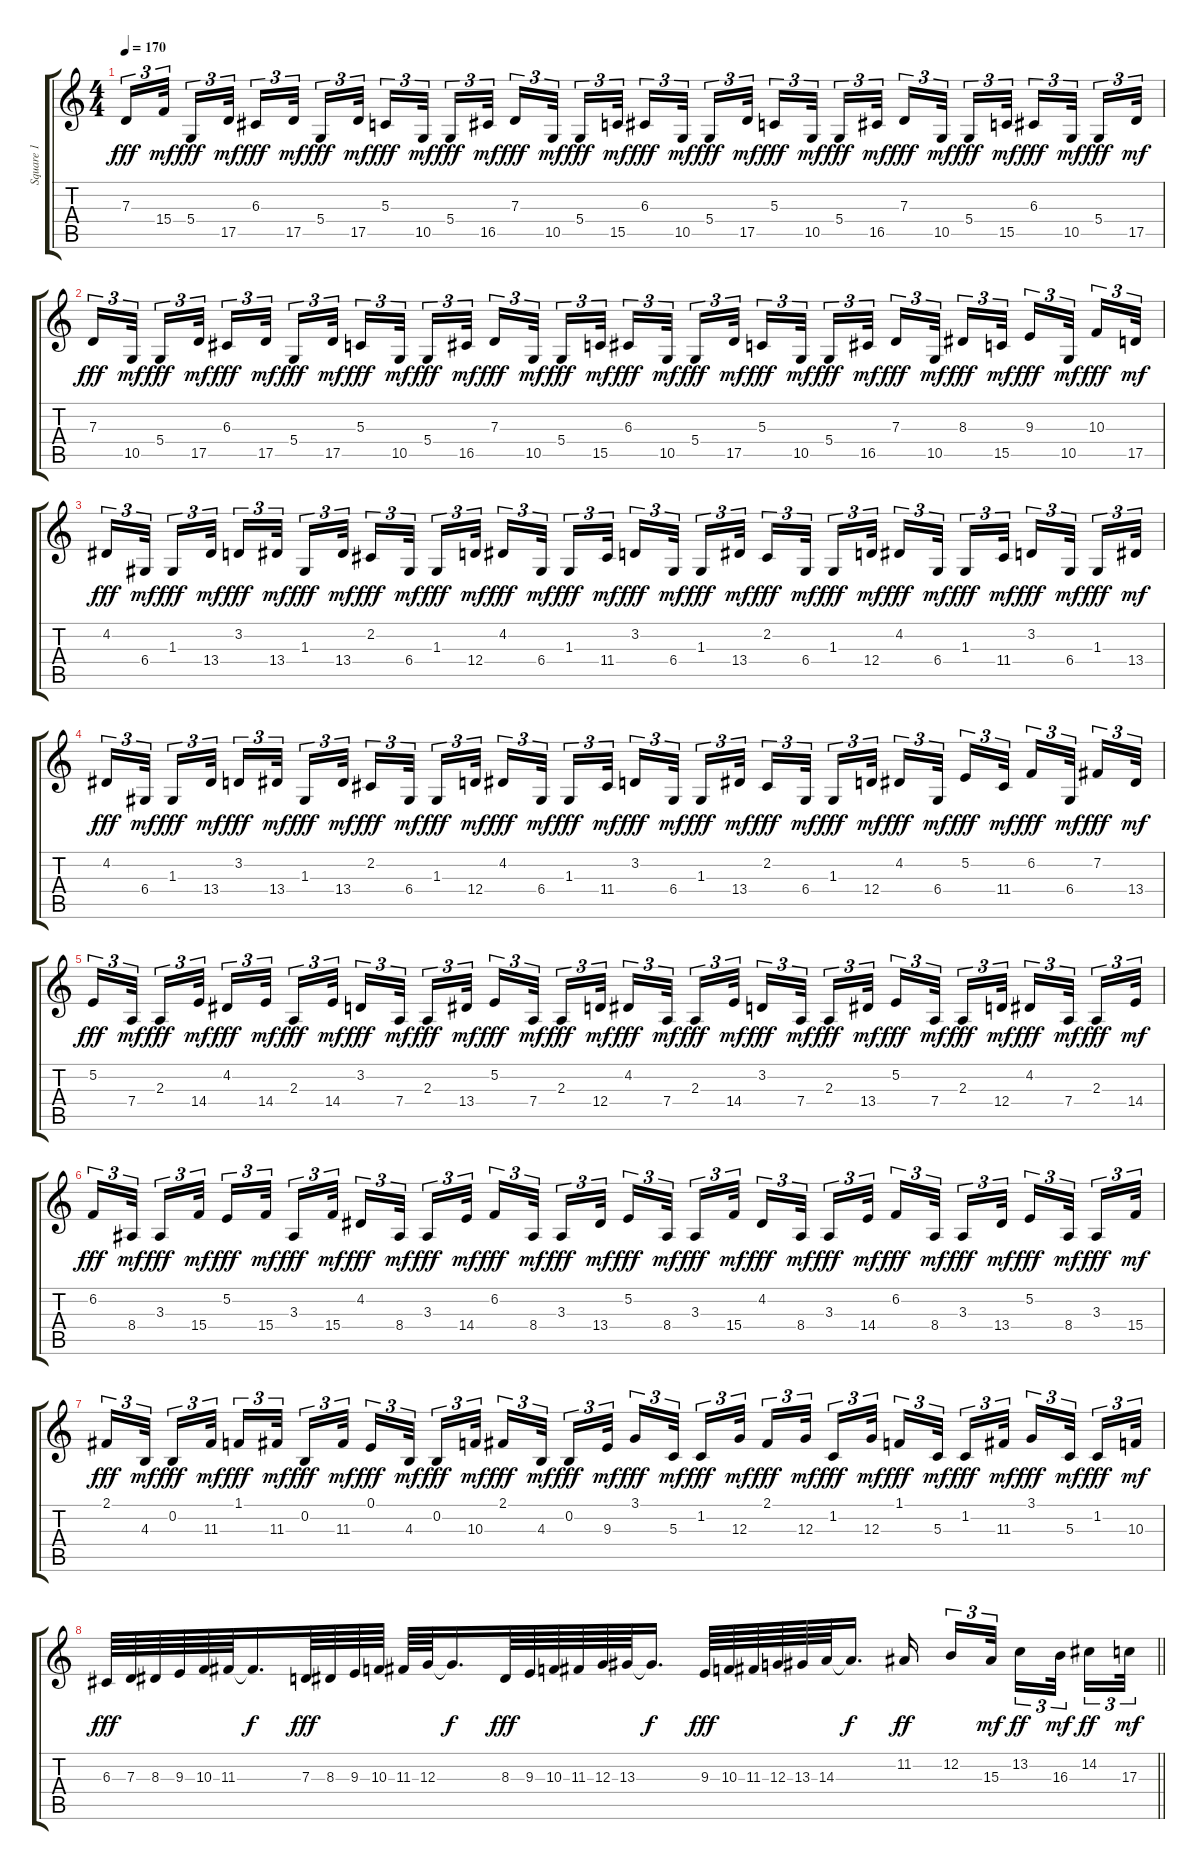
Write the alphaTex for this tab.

\track ("Square 1" "Square 1") {instrument lead1square}
\staff {score tabs}
\tuning (E4 B3 G3 D3 A2 E2) {hide}
\ts (4 4)
\tempo 170
\clef g2
\ks c
7.3.16{tu (3 2) dy fff} 15.4.32{tu (3 2) dy mf beam splitsecondary} 5.4.16{tu (3 2) dy fff} 17.5.32{tu (3 2) dy mf beam splitsecondary} 6.3.16{tu (3 2) dy fff} 17.5.32{tu (3 2) dy mf beam splitsecondary} 5.4.16{tu (3 2) dy fff} 17.5.32{tu (3 2) dy mf} 5.3.16{tu (3 2) dy fff} 10.5.32{tu (3 2) dy mf beam splitsecondary} 5.4.16{tu (3 2) dy fff} 16.5.32{tu (3 2) dy mf beam splitsecondary} 7.3.16{tu (3 2) dy fff} 10.5.32{tu (3 2) dy mf beam splitsecondary} 5.4.16{tu (3 2) dy fff} 15.5.32{tu (3 2) dy mf} 6.3.16{tu (3 2) dy fff} 10.5.32{tu (3 2) dy mf beam splitsecondary} 5.4.16{tu (3 2) dy fff} 17.5.32{tu (3 2) dy mf beam splitsecondary} 5.3.16{tu (3 2) dy fff} 10.5.32{tu (3 2) dy mf beam splitsecondary} 5.4.16{tu (3 2) dy fff} 16.5.32{tu (3 2) dy mf} 7.3.16{tu (3 2) dy fff} 10.5.32{tu (3 2) dy mf beam splitsecondary} 5.4.16{tu (3 2) dy fff} 15.5.32{tu (3 2) dy mf beam splitsecondary} 6.3.16{tu (3 2) dy fff} 10.5.32{tu (3 2) dy mf beam splitsecondary} 5.4.16{tu (3 2) dy fff} 17.5.32{tu (3 2) dy mf} |
7.3.16{tu (3 2) dy fff} 10.5.32{tu (3 2) dy mf beam splitsecondary} 5.4.16{tu (3 2) dy fff} 17.5.32{tu (3 2) dy mf beam splitsecondary} 6.3.16{tu (3 2) dy fff} 17.5.32{tu (3 2) dy mf beam splitsecondary} 5.4.16{tu (3 2) dy fff} 17.5.32{tu (3 2) dy mf} 5.3.16{tu (3 2) dy fff} 10.5.32{tu (3 2) dy mf beam splitsecondary} 5.4.16{tu (3 2) dy fff} 16.5.32{tu (3 2) dy mf beam splitsecondary} 7.3.16{tu (3 2) dy fff} 10.5.32{tu (3 2) dy mf beam splitsecondary} 5.4.16{tu (3 2) dy fff} 15.5.32{tu (3 2) dy mf} 6.3.16{tu (3 2) dy fff} 10.5.32{tu (3 2) dy mf beam splitsecondary} 5.4.16{tu (3 2) dy fff} 17.5.32{tu (3 2) dy mf beam splitsecondary} 5.3.16{tu (3 2) dy fff} 10.5.32{tu (3 2) dy mf beam splitsecondary} 5.4.16{tu (3 2) dy fff} 16.5.32{tu (3 2) dy mf} 7.3.16{tu (3 2) dy fff} 10.5.32{tu (3 2) dy mf beam splitsecondary} 8.3.16{tu (3 2) dy fff} 15.5.32{tu (3 2) dy mf beam splitsecondary} 9.3.16{tu (3 2) dy fff} 10.5.32{tu (3 2) dy mf beam splitsecondary} 10.3.16{tu (3 2) dy fff} 17.5.32{tu (3 2) dy mf} |
4.2.16{tu (3 2) dy fff} 6.4.32{tu (3 2) dy mf beam splitsecondary} 1.3.16{tu (3 2) dy fff} 13.4.32{tu (3 2) dy mf beam splitsecondary} 3.2.16{tu (3 2) dy fff} 13.4.32{tu (3 2) dy mf beam splitsecondary} 1.3.16{tu (3 2) dy fff} 13.4.32{tu (3 2) dy mf} 2.2.16{tu (3 2) dy fff} 6.4.32{tu (3 2) dy mf beam splitsecondary} 1.3.16{tu (3 2) dy fff} 12.4.32{tu (3 2) dy mf beam splitsecondary} 4.2.16{tu (3 2) dy fff} 6.4.32{tu (3 2) dy mf beam splitsecondary} 1.3.16{tu (3 2) dy fff} 11.4.32{tu (3 2) dy mf} 3.2.16{tu (3 2) dy fff} 6.4.32{tu (3 2) dy mf beam splitsecondary} 1.3.16{tu (3 2) dy fff} 13.4.32{tu (3 2) dy mf beam splitsecondary} 2.2.16{tu (3 2) dy fff} 6.4.32{tu (3 2) dy mf beam splitsecondary} 1.3.16{tu (3 2) dy fff} 12.4.32{tu (3 2) dy mf} 4.2.16{tu (3 2) dy fff} 6.4.32{tu (3 2) dy mf beam splitsecondary} 1.3.16{tu (3 2) dy fff} 11.4.32{tu (3 2) dy mf beam splitsecondary} 3.2.16{tu (3 2) dy fff} 6.4.32{tu (3 2) dy mf beam splitsecondary} 1.3.16{tu (3 2) dy fff} 13.4.32{tu (3 2) dy mf} |
4.2.16{tu (3 2) dy fff} 6.4.32{tu (3 2) dy mf beam splitsecondary} 1.3.16{tu (3 2) dy fff} 13.4.32{tu (3 2) dy mf beam splitsecondary} 3.2.16{tu (3 2) dy fff} 13.4.32{tu (3 2) dy mf beam splitsecondary} 1.3.16{tu (3 2) dy fff} 13.4.32{tu (3 2) dy mf} 2.2.16{tu (3 2) dy fff} 6.4.32{tu (3 2) dy mf beam splitsecondary} 1.3.16{tu (3 2) dy fff} 12.4.32{tu (3 2) dy mf beam splitsecondary} 4.2.16{tu (3 2) dy fff} 6.4.32{tu (3 2) dy mf beam splitsecondary} 1.3.16{tu (3 2) dy fff} 11.4.32{tu (3 2) dy mf} 3.2.16{tu (3 2) dy fff} 6.4.32{tu (3 2) dy mf beam splitsecondary} 1.3.16{tu (3 2) dy fff} 13.4.32{tu (3 2) dy mf beam splitsecondary} 2.2.16{tu (3 2) dy fff} 6.4.32{tu (3 2) dy mf beam splitsecondary} 1.3.16{tu (3 2) dy fff} 12.4.32{tu (3 2) dy mf} 4.2.16{tu (3 2) dy fff} 6.4.32{tu (3 2) dy mf beam splitsecondary} 5.2.16{tu (3 2) dy fff} 11.4.32{tu (3 2) dy mf beam splitsecondary} 6.2.16{tu (3 2) dy fff} 6.4.32{tu (3 2) dy mf beam splitsecondary} 7.2.16{tu (3 2) dy fff} 13.4.32{tu (3 2) dy mf} |
5.2.16{tu (3 2) dy fff} 7.4.32{tu (3 2) dy mf beam splitsecondary} 2.3.16{tu (3 2) dy fff} 14.4.32{tu (3 2) dy mf beam splitsecondary} 4.2.16{tu (3 2) dy fff} 14.4.32{tu (3 2) dy mf beam splitsecondary} 2.3.16{tu (3 2) dy fff} 14.4.32{tu (3 2) dy mf} 3.2.16{tu (3 2) dy fff} 7.4.32{tu (3 2) dy mf beam splitsecondary} 2.3.16{tu (3 2) dy fff} 13.4.32{tu (3 2) dy mf beam splitsecondary} 5.2.16{tu (3 2) dy fff} 7.4.32{tu (3 2) dy mf beam splitsecondary} 2.3.16{tu (3 2) dy fff} 12.4.32{tu (3 2) dy mf} 4.2.16{tu (3 2) dy fff} 7.4.32{tu (3 2) dy mf beam splitsecondary} 2.3.16{tu (3 2) dy fff} 14.4.32{tu (3 2) dy mf beam splitsecondary} 3.2.16{tu (3 2) dy fff} 7.4.32{tu (3 2) dy mf beam splitsecondary} 2.3.16{tu (3 2) dy fff} 13.4.32{tu (3 2) dy mf} 5.2.16{tu (3 2) dy fff} 7.4.32{tu (3 2) dy mf beam splitsecondary} 2.3.16{tu (3 2) dy fff} 12.4.32{tu (3 2) dy mf beam splitsecondary} 4.2.16{tu (3 2) dy fff} 7.4.32{tu (3 2) dy mf beam splitsecondary} 2.3.16{tu (3 2) dy fff} 14.4.32{tu (3 2) dy mf} |
6.2.16{tu (3 2) dy fff} 8.4.32{tu (3 2) dy mf beam splitsecondary} 3.3.16{tu (3 2) dy fff} 15.4.32{tu (3 2) dy mf beam splitsecondary} 5.2.16{tu (3 2) dy fff} 15.4.32{tu (3 2) dy mf beam splitsecondary} 3.3.16{tu (3 2) dy fff} 15.4.32{tu (3 2) dy mf} 4.2.16{tu (3 2) dy fff} 8.4.32{tu (3 2) dy mf beam splitsecondary} 3.3.16{tu (3 2) dy fff} 14.4.32{tu (3 2) dy mf beam splitsecondary} 6.2.16{tu (3 2) dy fff} 8.4.32{tu (3 2) dy mf beam splitsecondary} 3.3.16{tu (3 2) dy fff} 13.4.32{tu (3 2) dy mf} 5.2.16{tu (3 2) dy fff} 8.4.32{tu (3 2) dy mf beam splitsecondary} 3.3.16{tu (3 2) dy fff} 15.4.32{tu (3 2) dy mf beam splitsecondary} 4.2.16{tu (3 2) dy fff} 8.4.32{tu (3 2) dy mf beam splitsecondary} 3.3.16{tu (3 2) dy fff} 14.4.32{tu (3 2) dy mf} 6.2.16{tu (3 2) dy fff} 8.4.32{tu (3 2) dy mf beam splitsecondary} 3.3.16{tu (3 2) dy fff} 13.4.32{tu (3 2) dy mf beam splitsecondary} 5.2.16{tu (3 2) dy fff} 8.4.32{tu (3 2) dy mf beam splitsecondary} 3.3.16{tu (3 2) dy fff} 15.4.32{tu (3 2) dy mf} |
2.1.16{tu (3 2) dy fff} 4.3.32{tu (3 2) dy mf beam splitsecondary} 0.2.16{tu (3 2) dy fff} 11.3.32{tu (3 2) dy mf beam splitsecondary} 1.1.16{tu (3 2) dy fff} 11.3.32{tu (3 2) dy mf beam splitsecondary} 0.2.16{tu (3 2) dy fff} 11.3.32{tu (3 2) dy mf} 0.1.16{tu (3 2) dy fff} 4.3.32{tu (3 2) dy mf beam splitsecondary} 0.2.16{tu (3 2) dy fff} 10.3.32{tu (3 2) dy mf beam splitsecondary} 2.1.16{tu (3 2) dy fff} 4.3.32{tu (3 2) dy mf beam splitsecondary} 0.2.16{tu (3 2) dy fff} 9.3.32{tu (3 2) dy mf} 3.1.16{tu (3 2) dy fff} 5.3.32{tu (3 2) dy mf beam splitsecondary} 1.2.16{tu (3 2) dy fff} 12.3.32{tu (3 2) dy mf beam splitsecondary} 2.1.16{tu (3 2) dy fff} 12.3.32{tu (3 2) dy mf beam splitsecondary} 1.2.16{tu (3 2) dy fff} 12.3.32{tu (3 2) dy mf} 1.1.16{tu (3 2) dy fff} 5.3.32{tu (3 2) dy mf beam splitsecondary} 1.2.16{tu (3 2) dy fff} 11.3.32{tu (3 2) dy mf beam splitsecondary} 3.1.16{tu (3 2) dy fff} 5.3.32{tu (3 2) dy mf beam splitsecondary} 1.2.16{tu (3 2) dy fff} 10.3.32{tu (3 2) dy mf} |
\barLineRight lightlight
6.3.64{dy fff} 7.3.64 8.3.64 9.3.64 10.3.64 11.3.64 11.3{t}.16{d dy f} 7.3.64{dy fff} 8.3.64 9.3.64 10.3.64 11.3.64 12.3.64 12.3{t}.16{d dy f} 8.3.64{dy fff} 9.3.64 10.3.64 11.3.64 12.3.64 13.3.64 13.3{t}.16{d dy f} 9.3.64{dy fff} 10.3.64 11.3.64 12.3.64 13.3.64 14.3.64 14.3{t}.16{d dy f} 11.2.16{dy ff beam splitsecondary} 12.2.16{tu (3 2)} 15.3.32{tu (3 2) dy mf beam splitsecondary} 13.2.16{tu (3 2) dy ff} 16.3.32{tu (3 2) dy mf beam splitsecondary} 14.2.16{tu (3 2) dy ff} 17.3.32{tu (3 2) dy mf}
